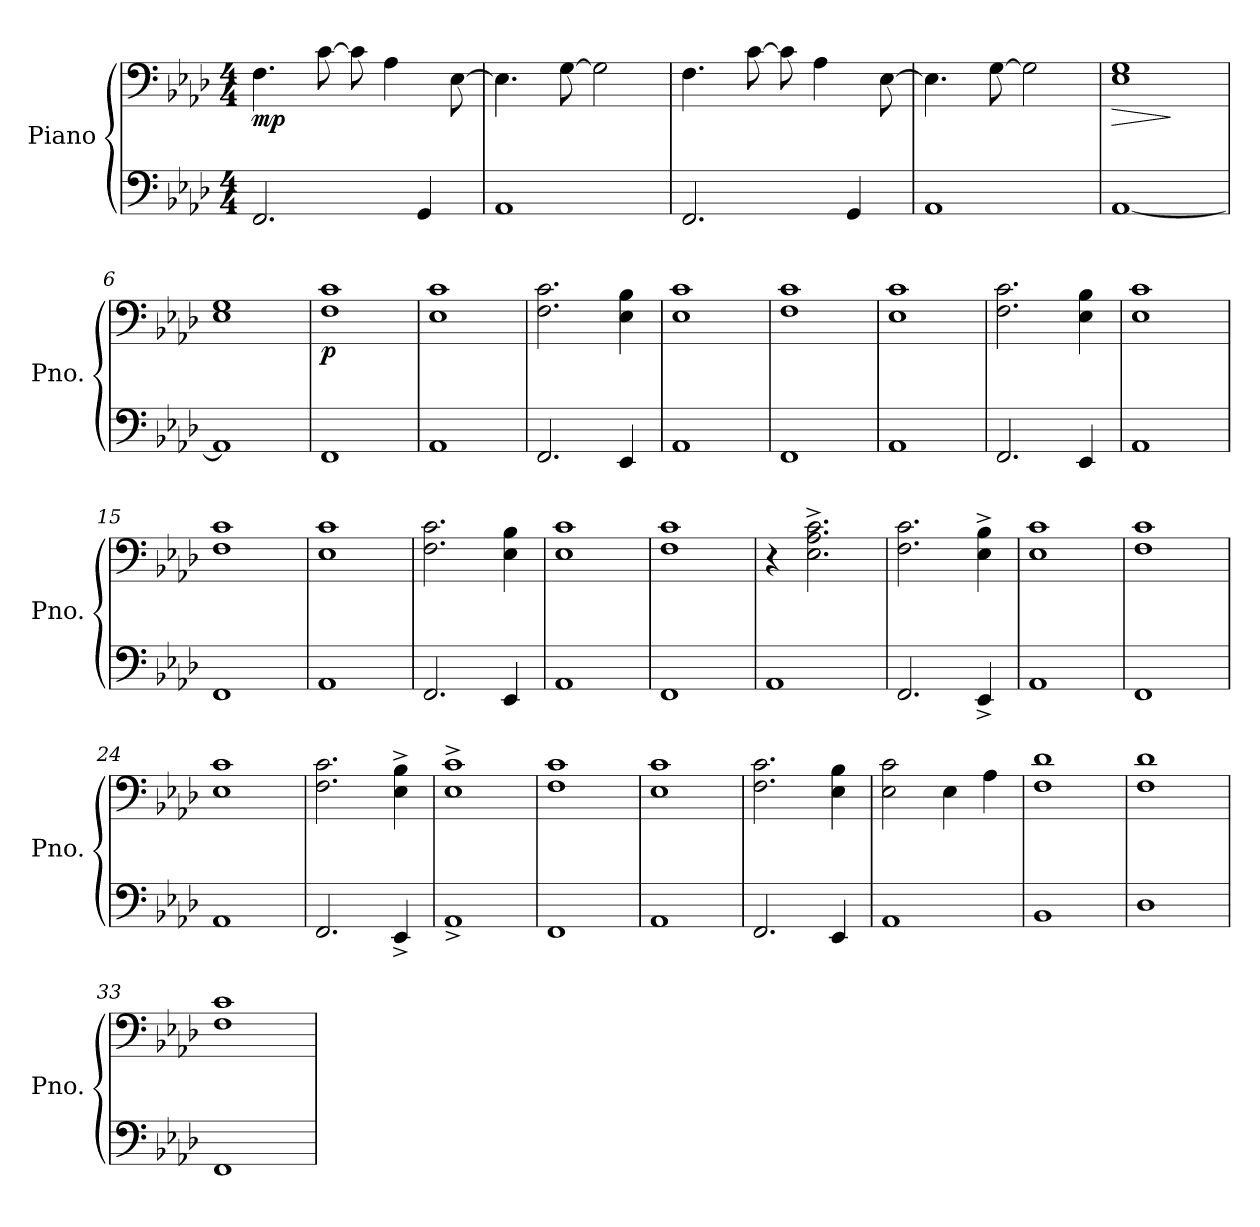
**kern	**kern	**dynam
*part1	*part1	*part1
*staff2	*staff1	*staff1/2
*I"Piano	*	*
*I'Pno.	*	*
*clefF4	*clefF4	*
*k[b-e-a-d-]	*k[b-e-a-d-]	*
*M4/4	*M4/4	*
*MM105	*MM105	*
=1	=1	=1
!	!	!LO:DY:b
2.FF/	4.F\	mp
.	[8c\	.
.	8c\]	.
.	4A-\	.
4GG/	.	.
.	[8E-\	.
=2	=2	=2
1AA-	4.E-\]	.
.	[8G\	.
.	2G\]	.
=3	=3	=3
2.FF/	4.F\	.
.	[8c\	.
.	8c\]	.
.	4A-\	.
4GG/	.	.
.	[8E-\	.
=4	=4	=4
1AA-	4.E-\]	.
.	[8G\	.
.	2G\]	.
=5	=5	=5
!	!	!LO:HP:b
[1AA-	1E- 1G	>
.	.	]
=6	=6	=6
1AA-]	1E- 1G	.
=7	=7	=7
!	!	!LO:DY:b
1FF	1F 1c	p
=8	=8	=8
1AA-	1E- 1c	.
=9	=9	=9
2.FF/	2.F\ 2.c\	.
4EE-/	4E-\ 4B-\	.
!!LO:LB:g=z
=10	=10	=10
1AA-	1E- 1c	.
=11	=11	=11
1FF	1F 1c	.
=12	=12	=12
1AA-	1E- 1c	.
=13	=13	=13
2.FF/	2.F\ 2.c\	.
4EE-/	4E-\ 4B-\	.
=14	=14	=14
1AA-	1E- 1c	.
=15	=15	=15
1FF	1F 1c	.
=16	=16	=16
1AA-	1E- 1c	.
=17	=17	=17
2.FF/	2.F\ 2.c\	.
4EE-/	4E-\ 4B-\	.
=18	=18	=18
1AA-	1E- 1c	.
!!LO:LB:g=z
=19	=19	=19
1FF	1F 1c	.
=20	=20	=20
1AA-	4r	.
.	2.E-\^ 2.A-\^ 2.c\^	.
=21	=21	=21
2.FF/	2.F\ 2.c\	.
4EE-^/	4E-\^ 4B-\^	.
=22	=22	=22
1AA-	1E- 1c	.
=23	=23	=23
1FF	1F 1c	.
=24	=24	=24
1AA-	1E- 1c	.
=25	=25	=25
2.FF/	2.F\ 2.c\	.
4EE-^/	4E-\^ 4B-\^	.
=26	=26	=26
1AA-^	1E-^ 1c^	.
=27	=27	=27
1FF	1F 1c	.
=28	=28	=28
1AA-	1E- 1c	.
!!LO:LB:g=z
=29	=29	=29
2.FF/	2.F\ 2.c\	.
4EE-/	4E-\ 4B-\	.
=30	=30	=30
1AA-	2E-\ 2c\	.
.	4E-\	.
.	4A-\	.
=31	=31	=31
1BB-	1F 1d-	.
=32	=32	=32
1D-	1F 1d-	.
=33	=33	=33
1FF	1F 1c	.
=	=	=
*-	*-	*-
